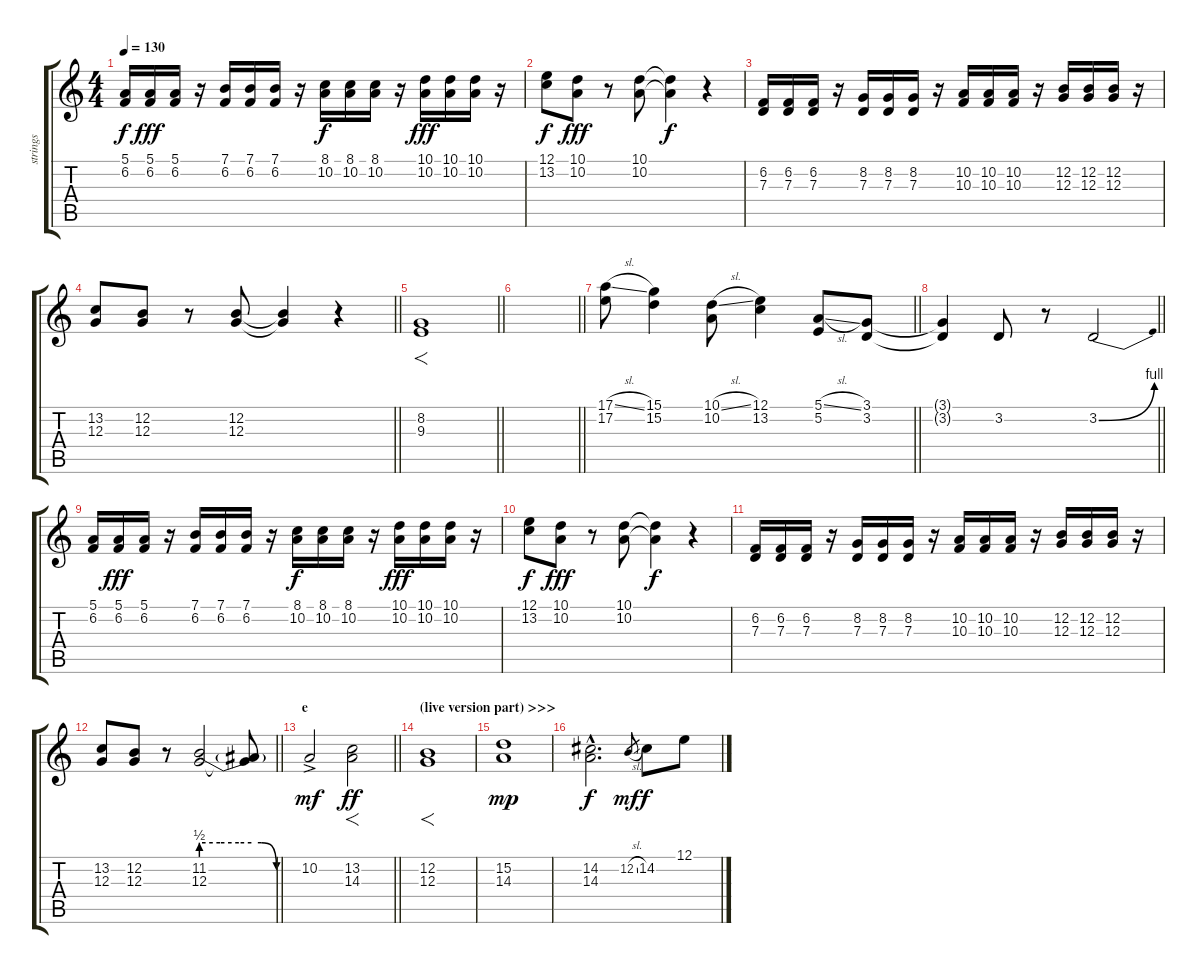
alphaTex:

\track ("strings" "strings") {instrument violin}
\staff {score tabs}
\tuning (E4 B3 G3 D3 A2 E2) {hide}
\ts (4 4)
\tempo 130
\clef g2
\ks c
(5.1 6.2).16{dy f instrument violin} (5.1 6.2).16{dy fff} (5.1 6.2).16 r.16 (7.1 6.2).16 (7.1 6.2).16 (7.1 6.2).16 r.16 (8.1 10.2).16{dy f} (8.1 10.2).16 (8.1 10.2).16 r.16 (10.1 10.2).16{dy fff} (10.1 10.2).16 (10.1 10.2).16 r.16 |
(12.1 13.2).8{dy f} (10.1 10.2).8{dy fff} r.8 (10.1 10.2).8 (10.1{t} 10.2{t}).4{dy f} r.4 |
(6.2 7.3).16 (6.2 7.3).16 (6.2 7.3).16 r.16 (8.2 7.3).16 (8.2 7.3).16 (8.2 7.3).16 r.16 (10.2 10.3).16 (10.2 10.3).16 (10.2 10.3).16 r.16 (12.2 12.3).16 (12.2 12.3).16 (12.2 12.3).16 r.16 |
\barLineRight lightlight
(13.2 12.3).8 (12.2 12.3).8 r.8 (12.2 12.3).8 (12.2{t} 12.3{t}).4 r.4 |
\barLineRight lightlight
(8.2 9.3).1{f} |
\barLineRight lightlight
|
\barLineRight lightlight
(17.1{sl} 17.2).8{instrument electricguitarclean} (15.1 15.2).4 (10.1{sl} 10.2).8 (12.1 13.2).4 (5.1{sl} 5.2).8 (3.1 3.2).8 |
\barLineRight lightlight
(3.1{t} 3.2{t}).4 3.2.8 r.8 3.2{be (bend 0 0 60 4)}.2 |
(5.1 6.2).16{instrument violin} (5.1 6.2).16{dy fff} (5.1 6.2).16 r.16 (7.1 6.2).16 (7.1 6.2).16 (7.1 6.2).16 r.16 (8.1 10.2).16{dy f} (8.1 10.2).16 (8.1 10.2).16 r.16 (10.1 10.2).16{dy fff} (10.1 10.2).16 (10.1 10.2).16 r.16 |
(12.1 13.2).8{dy f} (10.1 10.2).8{dy fff} r.8 (10.1 10.2).8 (10.1{t} 10.2{t}).4{dy f} r.4 |
(6.2 7.3).16 (6.2 7.3).16 (6.2 7.3).16 r.16 (8.2 7.3).16 (8.2 7.3).16 (8.2 7.3).16 r.16 (10.2 10.3).16 (10.2 10.3).16 (10.2 10.3).16 r.16 (12.2 12.3).16 (12.2 12.3).16 (12.2 12.3).16 r.16 |
\barLineRight lightlight
(13.2 12.3).8 (12.2 12.3).8 r.8 (11.2{be (custom 0 2 15 2 30 2 40 2 48 2 60 0)} 12.3).2 (11.2{t} 12.3{t}).8 |
\section ("" "e")
\barLineRight lightlight
10.2{ac}.2{dy mf} (13.2 14.3).2{f dy ff} |
\section ("" "(live version part) >>>")
(12.2 12.3).1{f} |
(15.2 14.3).1{dy mp} |
(14.2{hac} 14.3{hac}).2{d dy f} 12.2{sl}.8{gr dy mf} 14.2.8{dy f} 12.1.8
